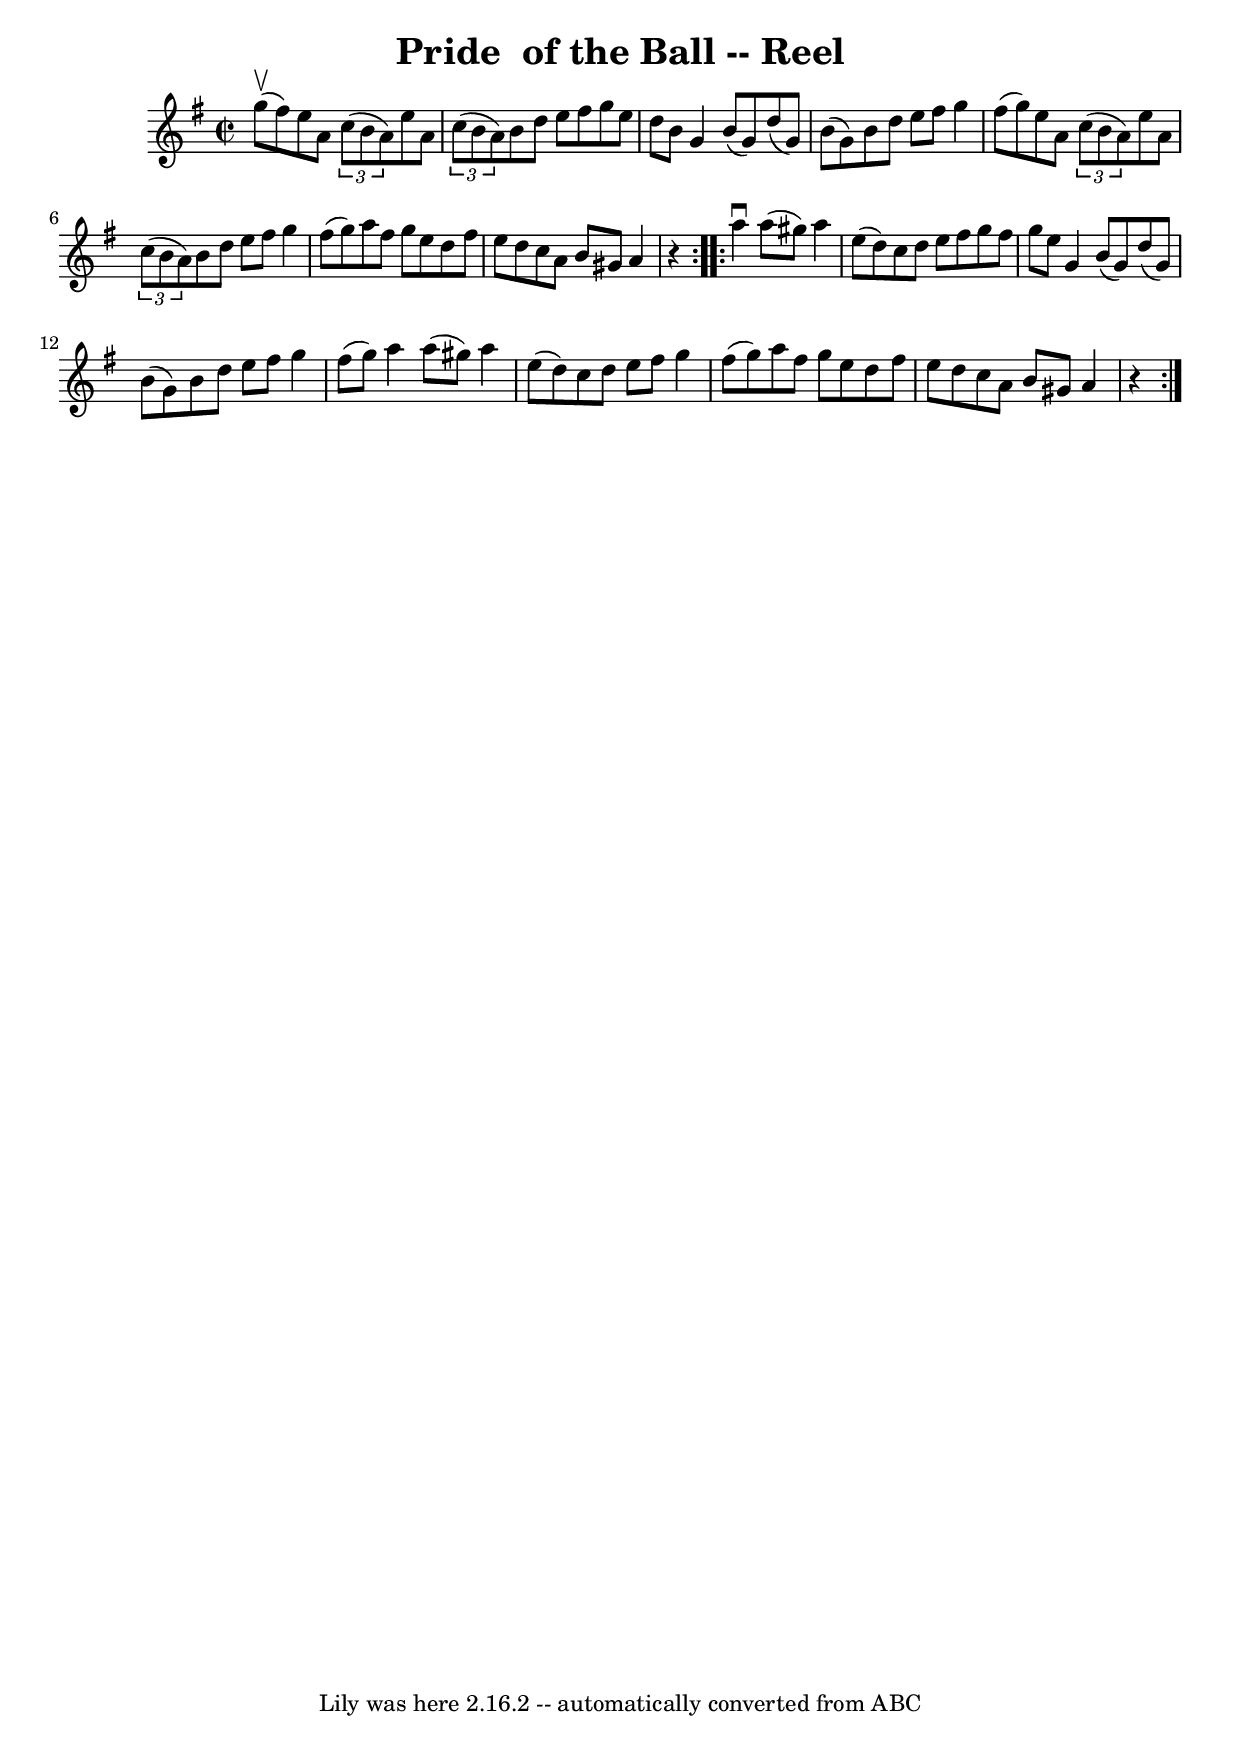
\version "2.16.2"
\include "Mammoth.ily"
\header {
  %% book = "Ryan's Mammoth Collection"
  crossRefNumber = "1"
  footnotes = "\\\\281\\\\similar to The Swallowtail"
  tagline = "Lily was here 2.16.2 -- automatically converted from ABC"
  title = "Pride  of the Ball -- Reel"

}
voicedefault =  {



  \repeat volta 2 {

    \override Staff.TimeSignature #'style = #'C
    \time 2/2 
    \key g \major g''8^\upbow(fis''8) |
    e''8 a'8  
    \times 2/3 { c''8 (b'8 a'8) 
	       } e''8 a'8    \times 2/3 { c''8 
					  (b'8 a'8) 
					}   |
    b'8 d''8 e''8 fis''8 g''8 e''8 
    d''8 b'8    |
    g'4 b'8 (g'8) d''8 (g'8) b'8 (
    g'8)   |
    b'8 d''8 e''8 fis''8 g''4 fis''8 (g''8  
    -)   |
    e''8 a'8    \times 2/3 { c''8 (b'8 a'8) 
			   }   
    e''8 a'8    \times 2/3 { c''8 (b'8 a'8) 
			   }   |
    b'8    
    d''8 e''8 fis''8 g''4 fis''8 (g''8)   |
    a''8    
    fis''8 g''8 e''8 d''8 fis''8 e''8 d''8    |
    c''8    
    a'8 b'8 gis'8 a'4    r4   
  }     
  \repeat volta 2 {
    a''4^\downbow   
    a''8 (gis''8) a''4 e''8 (d''8)   |
    c''8 d''8    
    e''8 fis''8 g''8 fis''8 g''8 e''8    |
    g'4 b'8 (
    g'8) d''8 (g'8) b'8 (g'8)   |
    b'8 d''8 e''8   
    fis''8 g''4 fis''8 (g''8)   |
    a''4 a''8 (gis''8  
    -) a''4 e''8 (d''8)   |
    c''8 d''8 e''8 fis''8    
    g''4 fis''8 (g''8)   |
    a''8 fis''8 g''8 e''8 d''8 
    fis''8 e''8 d''8    |
    c''8 a'8 b'8 gis'8 a'4    
    r4   
  }   

}

\score{
  <<

    \context Staff="default"
    {
      \voicedefault 
      
    }

  >>
  \layout {
    
  }
  \midi {
  }

}
